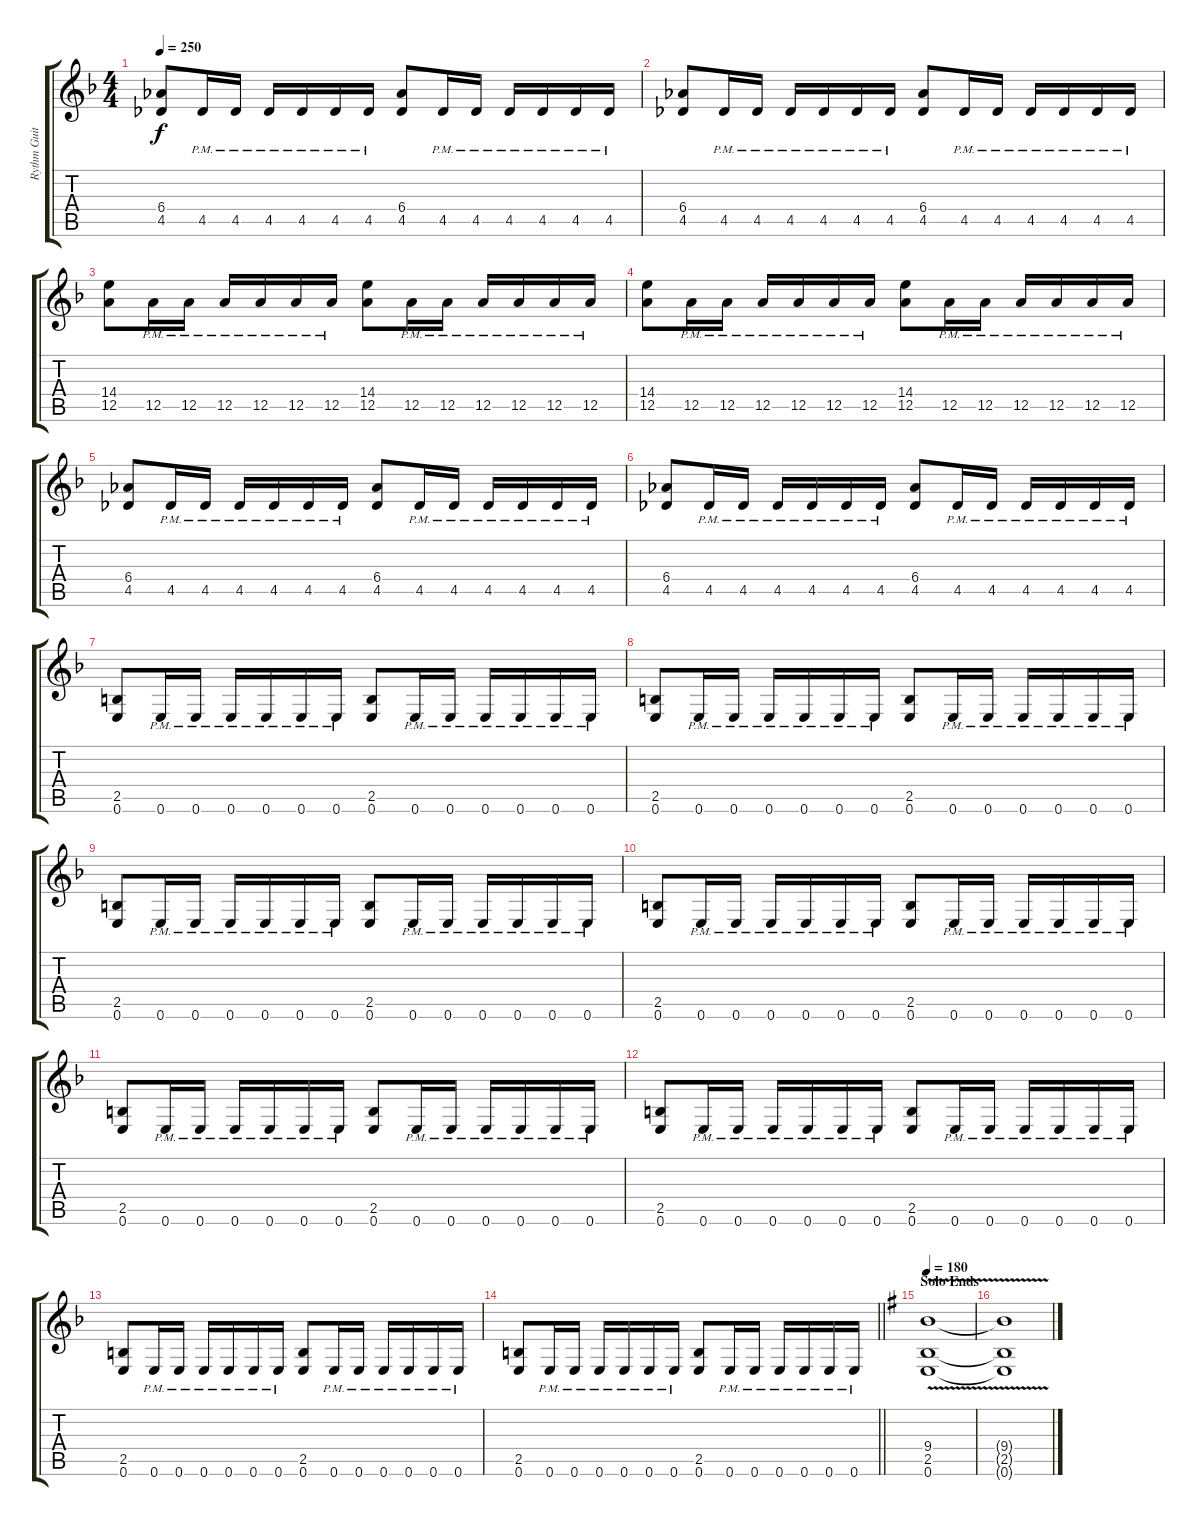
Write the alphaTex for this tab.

\track ("Rythm Guitar" "Rythm Guit") {instrument distortionguitar}
\staff {score tabs}
\tuning (E4 B3 G3 D3 A2 E2) {hide}
\ts (4 4)
\tempo 250
\clef g2
\ks f
(6.4 4.5).8{dy f} 4.5{pm}.16 4.5{pm}.16 4.5{pm}.16 4.5{pm}.16 4.5{pm}.16 4.5{pm}.16 (6.4 4.5).8 4.5{pm}.16 4.5{pm}.16 4.5{pm}.16 4.5{pm}.16 4.5{pm}.16 4.5{pm}.16 |
(6.4 4.5).8 4.5{pm}.16 4.5{pm}.16 4.5{pm}.16 4.5{pm}.16 4.5{pm}.16 4.5{pm}.16 (6.4 4.5).8 4.5{pm}.16 4.5{pm}.16 4.5{pm}.16 4.5{pm}.16 4.5{pm}.16 4.5{pm}.16 |
(14.4 12.5).8 12.5{pm}.16 12.5{pm}.16 12.5{pm}.16 12.5{pm}.16 12.5{pm}.16 12.5{pm}.16 (14.4 12.5).8 12.5{pm}.16 12.5{pm}.16 12.5{pm}.16 12.5{pm}.16 12.5{pm}.16 12.5{pm}.16 |
(14.4 12.5).8 12.5{pm}.16 12.5{pm}.16 12.5{pm}.16 12.5{pm}.16 12.5{pm}.16 12.5{pm}.16 (14.4 12.5).8 12.5{pm}.16 12.5{pm}.16 12.5{pm}.16 12.5{pm}.16 12.5{pm}.16 12.5{pm}.16 |
(6.4 4.5).8 4.5{pm}.16 4.5{pm}.16 4.5{pm}.16 4.5{pm}.16 4.5{pm}.16 4.5{pm}.16 (6.4 4.5).8 4.5{pm}.16 4.5{pm}.16 4.5{pm}.16 4.5{pm}.16 4.5{pm}.16 4.5{pm}.16 |
(6.4 4.5).8 4.5{pm}.16 4.5{pm}.16 4.5{pm}.16 4.5{pm}.16 4.5{pm}.16 4.5{pm}.16 (6.4 4.5).8 4.5{pm}.16 4.5{pm}.16 4.5{pm}.16 4.5{pm}.16 4.5{pm}.16 4.5{pm}.16 |
(2.5 0.6).8 0.6{pm}.16 0.6{pm}.16 0.6{pm}.16 0.6{pm}.16 0.6{pm}.16 0.6{pm}.16 (2.5 0.6).8 0.6{pm}.16 0.6{pm}.16 0.6{pm}.16 0.6{pm}.16 0.6{pm}.16 0.6{pm}.16 |
(2.5 0.6).8 0.6{pm}.16 0.6{pm}.16 0.6{pm}.16 0.6{pm}.16 0.6{pm}.16 0.6{pm}.16 (2.5 0.6).8 0.6{pm}.16 0.6{pm}.16 0.6{pm}.16 0.6{pm}.16 0.6{pm}.16 0.6{pm}.16 |
(2.5 0.6).8 0.6{pm}.16 0.6{pm}.16 0.6{pm}.16 0.6{pm}.16 0.6{pm}.16 0.6{pm}.16 (2.5 0.6).8 0.6{pm}.16 0.6{pm}.16 0.6{pm}.16 0.6{pm}.16 0.6{pm}.16 0.6{pm}.16 |
(2.5 0.6).8 0.6{pm}.16 0.6{pm}.16 0.6{pm}.16 0.6{pm}.16 0.6{pm}.16 0.6{pm}.16 (2.5 0.6).8 0.6{pm}.16 0.6{pm}.16 0.6{pm}.16 0.6{pm}.16 0.6{pm}.16 0.6{pm}.16 |
(2.5 0.6).8 0.6{pm}.16 0.6{pm}.16 0.6{pm}.16 0.6{pm}.16 0.6{pm}.16 0.6{pm}.16 (2.5 0.6).8 0.6{pm}.16 0.6{pm}.16 0.6{pm}.16 0.6{pm}.16 0.6{pm}.16 0.6{pm}.16 |
(2.5 0.6).8 0.6{pm}.16 0.6{pm}.16 0.6{pm}.16 0.6{pm}.16 0.6{pm}.16 0.6{pm}.16 (2.5 0.6).8 0.6{pm}.16 0.6{pm}.16 0.6{pm}.16 0.6{pm}.16 0.6{pm}.16 0.6{pm}.16 |
(2.5 0.6).8 0.6{pm}.16 0.6{pm}.16 0.6{pm}.16 0.6{pm}.16 0.6{pm}.16 0.6{pm}.16 (2.5 0.6).8 0.6{pm}.16 0.6{pm}.16 0.6{pm}.16 0.6{pm}.16 0.6{pm}.16 0.6{pm}.16 |
\barLineRight lightlight
(2.5 0.6).8 0.6{pm}.16 0.6{pm}.16 0.6{pm}.16 0.6{pm}.16 0.6{pm}.16 0.6{pm}.16 (2.5 0.6).8 0.6{pm}.16 0.6{pm}.16 0.6{pm}.16 0.6{pm}.16 0.6{pm}.16 0.6{pm}.16 |
\section ("" "Solo Ends")
\tempo 180
\ks g
(9.4{v} 2.5 0.6).1 |
(9.4{t} 2.5{t} 0.6{t}).1
